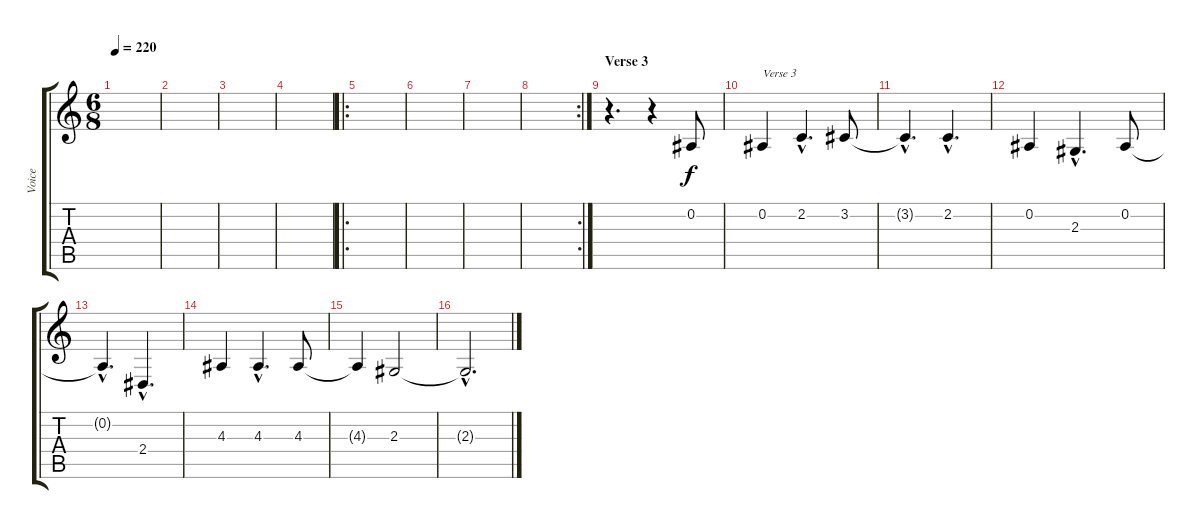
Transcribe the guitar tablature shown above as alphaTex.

\track ("Voice" "Voice") {instrument brightacousticpiano}
\staff {score tabs}
\tuning (Eb4 Bb3 Gb3 Db3 Ab2 Eb2) {hide}
\ts (6 8)
\tempo 220
\clef g2
\ks c
|
|
|
|
\ro
|
|
|
\rc 2
|
\section ("" "Verse 3")
r.4{d} r.4 0.2.8{volume 11} |
0.2.4{txt "Verse 3"} 2.2{hac}.4{d} 3.2.8 |
3.2{hac t}.4{d} 2.2{hac}.4{d} |
0.2.4 2.3{hac}.4{d} 0.2.8 |
0.2{hac t}.4{d} 2.4{hac}.4{d} |
4.3.4 4.3{hac}.4{d} 4.3.8 |
4.3{t}.4 2.3.2 |
2.3{hac t}.2{d}
